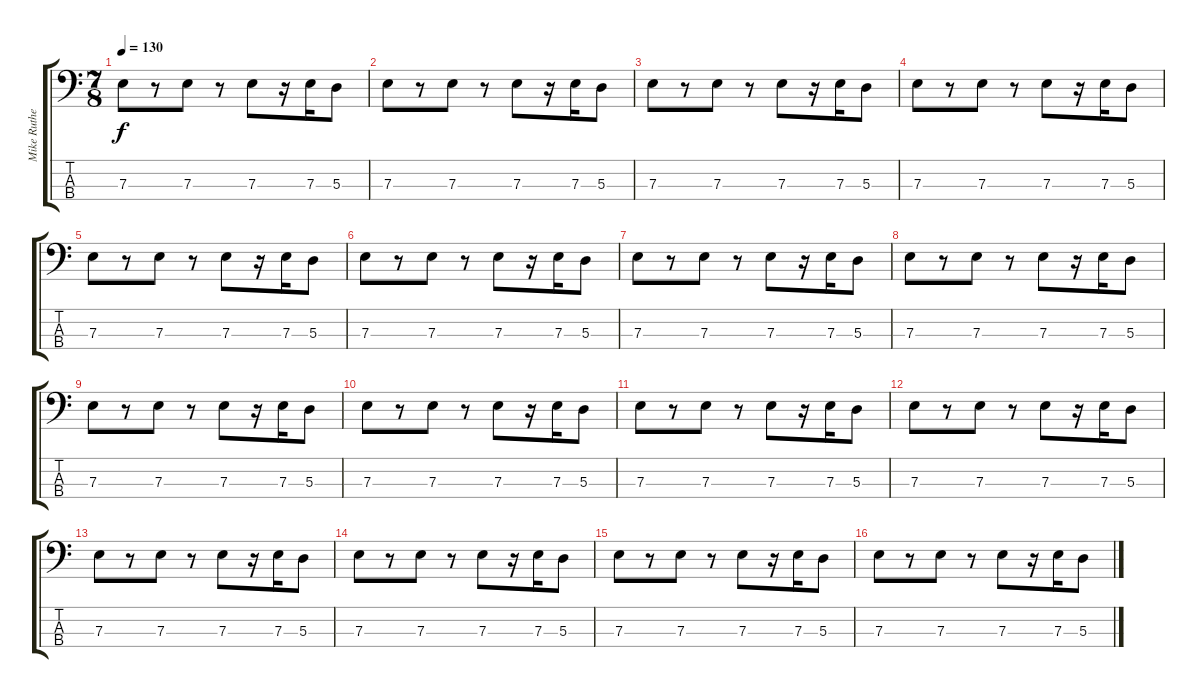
\track ("Mike Rutherford (bass)" "Mike Ruthe") {instrument electricbassfinger}
\staff {score tabs}
\tuning (G2 D2 A1 E1) {hide}
\ts (7 8)
\tempo 130
\clef f4
\ks c
7.3.8{dy f} r.8 7.3.8 r.8 7.3.8 r.16 7.3.16 5.3.8 |
7.3.8 r.8 7.3.8 r.8 7.3.8 r.16 7.3.16 5.3.8 |
7.3.8 r.8 7.3.8 r.8 7.3.8 r.16 7.3.16 5.3.8 |
7.3.8 r.8 7.3.8 r.8 7.3.8 r.16 7.3.16 5.3.8 |
7.3.8 r.8 7.3.8 r.8 7.3.8 r.16 7.3.16 5.3.8 |
7.3.8 r.8 7.3.8 r.8 7.3.8 r.16 7.3.16 5.3.8 |
7.3.8 r.8 7.3.8 r.8 7.3.8 r.16 7.3.16 5.3.8 |
7.3.8 r.8 7.3.8 r.8 7.3.8 r.16 7.3.16 5.3.8 |
7.3.8 r.8 7.3.8 r.8 7.3.8 r.16 7.3.16 5.3.8 |
7.3.8 r.8 7.3.8 r.8 7.3.8 r.16 7.3.16 5.3.8 |
7.3.8 r.8 7.3.8 r.8 7.3.8 r.16 7.3.16 5.3.8 |
7.3.8 r.8 7.3.8 r.8 7.3.8 r.16 7.3.16 5.3.8 |
7.3.8 r.8 7.3.8 r.8 7.3.8 r.16 7.3.16 5.3.8 |
7.3.8 r.8 7.3.8 r.8 7.3.8 r.16 7.3.16 5.3.8 |
7.3.8 r.8 7.3.8 r.8 7.3.8 r.16 7.3.16 5.3.8 |
7.3.8 r.8 7.3.8 r.8 7.3.8 r.16 7.3.16 5.3.8
